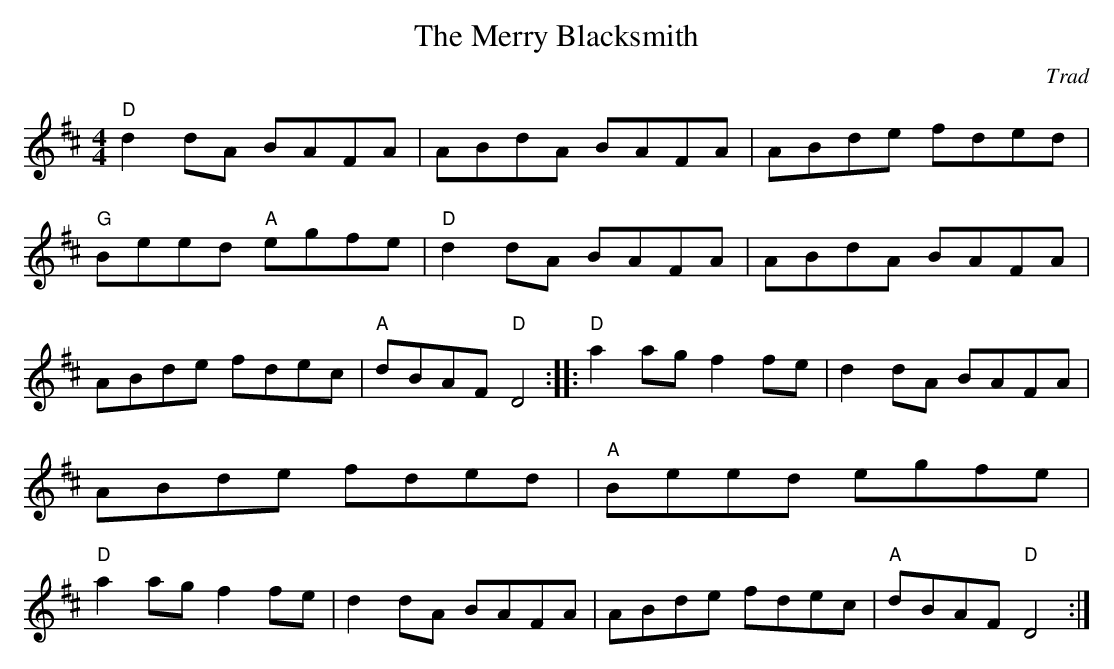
X:1
T:Merry Blacksmith, The
C:Trad
M:4/4
E:12
K:D
"D"d2dA BAFA|ABdA BAFA|ABde fded|"G"Beed "A"egfe|\
"D"d2dA BAFA|ABdA BAFA|ABde fdec|"A"dBAF "D"D4::\
"D"a2ag f2fe|d2dA BAFA|ABde fded|"A"Beed egfe|\
"D"a2ag f2fe|d2dA BAFA|ABde fdec|"A"dBAF "D"D4:|**
